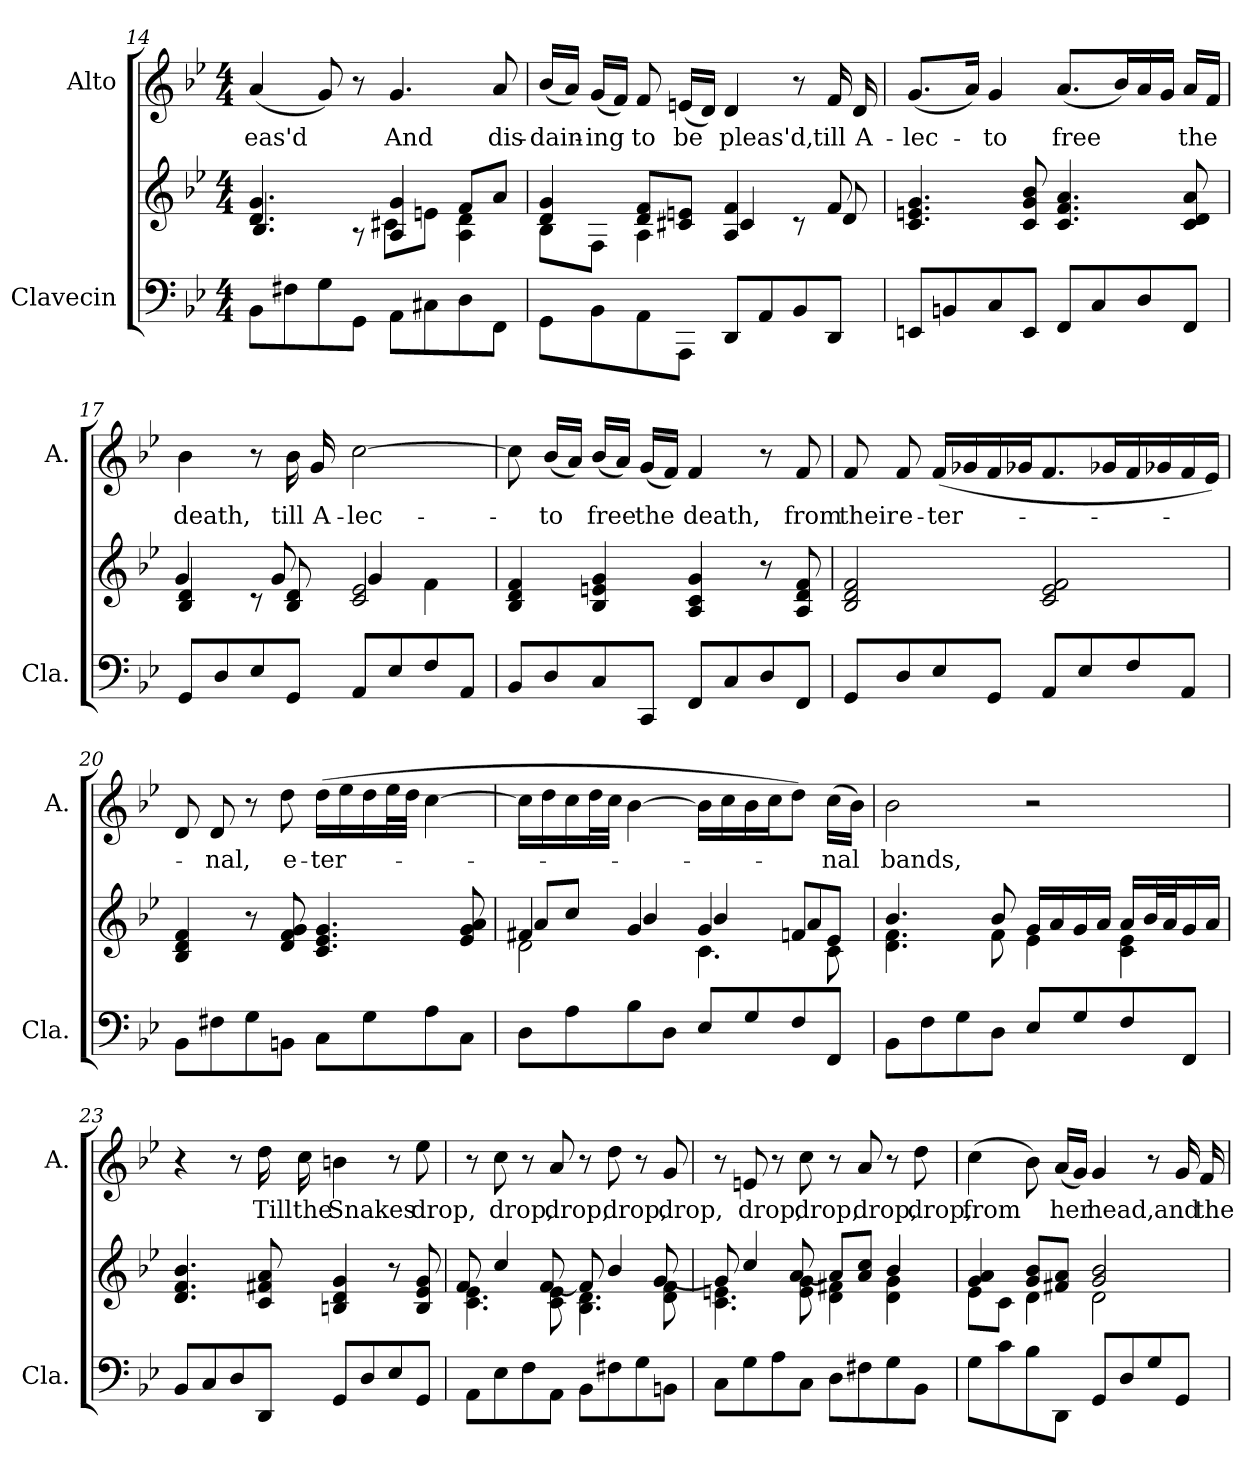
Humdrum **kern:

**kern	**kern	**kern	**text
*part2	*part2	*part1	*part1
*staff3	*staff2	*staff1	*staff1
*I"Clavecin	*	*I"Alto	*
*I'Cla.	*	*I'A.	*
!!LO:PB:g=z
*clefF4	*clefG2	*clefG2	*
*k[b-e-]	*k[b-e-]	*k[b-e-]	*
*M4/4	*M4/4	*M4/4	*
=14	=14	=14	=14
*	*^	*	*
8BB-\L	4.d/ 4.g/	4.B-/	(4a/	eas'd
8F#X\	.	.	.	.
8G\	.	.	8g/)	.
8GG\J	8rA	8ryy	8r	.
8AA\L	4A/ 4g/	8c#X\L	4.g/	And
8C#X\	.	8en\J	.	.
8D\	4A\ 4d\	8f/L	.	.
8FF\J	.	8a/J	8a/	dis-
=15	=15	=15	=15	=15
8GG\L	4d/ 4g/	8B-\L	(16b-/LL	-dain-
.	.	.	16a/JJ)	.
8BB-\	.	8F\J	(16g/LL	-ing
.	.	.	16f/JJ)	.
8AA\	8d/ 8f/L	4A\	8f/	to
8AAA\J	8c#X/ 8en/J	.	(16en/LL	be
.	.	.	16d/JJ)	.
8DD/L	4A/ 4f/	4c#/	4d/	pleas'd,
8AA/	.	.	.	.
8BB-/	8rc	8ryy	8r	.
8DD/J	8f/	8d/	16f/	till
.	.	.	16d/	A-
*	*v	*v	*	*
=16	=16	=16	=16
8EEn/L	4.c/ 4.en/ 4.g/	(8.g/L	-lec-
8BBn/	.	.	.
.	.	16a/Jk)	.
8C/	.	4g/	-to
8EE/J	8c/ 8g/ 8b-/	.	.
8FF/L	4.c/ 4.f/ 4.a/	(8.a/L	free
8C/	.	.	.
.	.	16b-/L)	.
8D/	.	16a/	.
.	.	16g/JJ	.
8FF/J	8c/ 8d/ 8a/	16a/LL	the
.	.	16f/JJ	.
!!LO:LB:g=z
=17	=17	=17	=17
*	*^	*	*
8GG/L	4B-/ 4d/	4g/	4b-\	death,
8D/	.	.	.	.
8E-/	8rc	8ryy	8r	.
8GG/J	8B-/ 8d/	8g/	16b-\	till
.	.	.	16g/	A-
8AA/L	2c/ 2e-/	4g/	[2cc\	-lec-
8E-/	.	.	.	.
8F/	.	4f\	.	.
8AA/J	.	.	.	.
*	*v	*v	*	*
=18	=18	=18	=18
8BB-/L	4B-/ 4d/ 4f/	8cc\]	.
8D/	.	(16b-/LL	-to
.	.	16a/JJ)	.
8C/	4B-/ 4en/ 4g/	(16b-/LL	free
.	.	16a/JJ)	.
8CC/J	.	(16g/LL	the
.	.	16f/JJ)	.
8FF/L	4A/ 4c/ 4g/	4f/	death,
8C/	.	.	.
8D/	8r	8r	.
8FF/J	8A/ 8d/ 8f/	8f/	from
=19	=19	=19	=19
8GG/L	2B-/ 2d/ 2f/	8f/	their
8D/	.	8f/	e-
8E-/	.	(16f/LL	-ter-
.	.	16g-X/	.
8GG/J	.	16f/	.
.	.	16g-X/J	.
8AA/L	2c/ 2e-/ 2f/	8.f/	.
8E-/	.	.	.
.	.	16g-X/L	.
8F/	.	16f/	.
.	.	16g-X/	.
8AA/J	.	16f/	.
.	.	16e-/JJ)	.
!!LO:LB:g=z
=20	=20	=20	=20
8BB-\L	4B-/ 4d/ 4f/	8d/	.
8F#X\	.	8d/	-nal,
8G\	8r	8r	.
8BBn\J	8d/ 8f/ 8g/	8dd\	e-
8C\L	4.c/ 4.e-/ 4.g/	(16dd\LL	-ter-
.	.	16ee-\	.
8G\	.	16dd\	.
.	.	32ee-\L	.
.	.	32dd\JJJ	.
8A\	.	[4cc\	.
8C\J	8e-/ 8g/ 8a/	.	.
=21	=21	=21	=21
*	*^	*	*
*	*	*^	*	*
8D\L	4f#X/	8a/L	2d\	16cc\LL]	.
.	.	.	.	16dd\	.
8A\	.	8cc/J	.	16cc\	.
.	.	.	.	32dd\L	.
.	.	.	.	32cc\JJJ	.
8B-\	4g/	4b-/	.	[4b-\	.
8D\J	.	.	.	.	.
8E-/L	4g/	4b-/	4.c\	16b-\LL]	.
.	.	.	.	16cc\	.
8G/	.	.	.	16b-\	.
.	.	.	.	16cc\J	.
8F/	8fn/L	4a/	.	8dd\J)	.
8FF/J	8e-/J	.	8c\	(16cc\LL	-nal
.	.	.	.	16b-\JJ)	.
*	*	*v	*v	*	*
=22	=22	=22	=22	=22
8BB-\L	4.d\ 4.f\	4.b-/	2b-\	bands,
8F\	.	.	.	.
8G\	.	.	.	.
8D\J	8f\	8b-/	.	.
8E-/L	4e-\	16g/LL	2r	.
.	.	16a/	.	.
8G/	.	16g/	.	.
.	.	16a/JJ	.	.
8F/	4c\ 4e-\	16a/LL	.	.
.	.	32b-/L	.	.
.	.	32a/J	.	.
8FF/J	.	16g/	.	.
.	.	16a/JJ	.	.
*	*v	*v	*	*
!!LO:LB:g=z
=23	=23	=23	=23
8BB-/L	4.d/ 4.f/ 4.b-/	4r	.
8C/	.	.	.
8D/	.	8r	.
8DD/J	8c/ 8f#X/ 8a/	16dd\	Till
.	.	16cc\	the
8GG/L	4Bn/ 4d/ 4g/	4bn\	Snakes
8D/	.	.	.
8E-/	8r	8r	.
8GG/J	8B/ 8e-/ 8g/	8ee-\	drop,
=24	=24	=24	=24
*	*^	*	*
8AA\L	4.c\ 4.e-\	8f/	8r	.
8E-\	.	4cc/	8cc\	drop,
8F\	.	.	8r	.
8AA\J	8c\ 8e-\	[8f/	8a/	drop,
8BB-\L	4.B-\ 4.d\	8f/]	8r	.
8F#X\	.	4b-/	8dd\	drop,
8G\	.	.	8r	.
8BBn\J	8d\ 8f\	[8g/	8g/	drop,
=25	=25	=25	=25	=25
8C\L	4.c\ 4.en\	8g/]	8r	.
8G\	.	4cc/	8en/	drop,
8A\	.	.	8r	.
8C\J	8e\ 8g\	[8a/	8cc\	drop,
8D\L	4d\ 4f#X\	8a/L]	8r	.
8F#X\	.	8a/ 8cc/J	8a/	drop,
8G\	4d\ 4g\	4b-/	8r	.
8BB-\J	.	.	8dd\	drop,
!!LO:PB:g=z
=26	=26	=26	=26	=26
8G\L	8e-\L	4g/ 4a/	(4cc\	from
8c\	8c\J	.	.	.
8B-\	4d\	8g/ 8b-/L	8b-\)	.
8DD\J	.	8f#X/ 8a/J	(16a/LL	her
.	.	.	16g/JJ)	.
8GG/L	2d\	2g/ 2b-/	4g/	head,
8D/	.	.	.	.
8G/	.	.	8r	.
8GG/J	.	.	16g/	and
.	.	.	16f/	the
*	*v	*v	*	*
=	=	=	=
*-	*-	*-	*-
